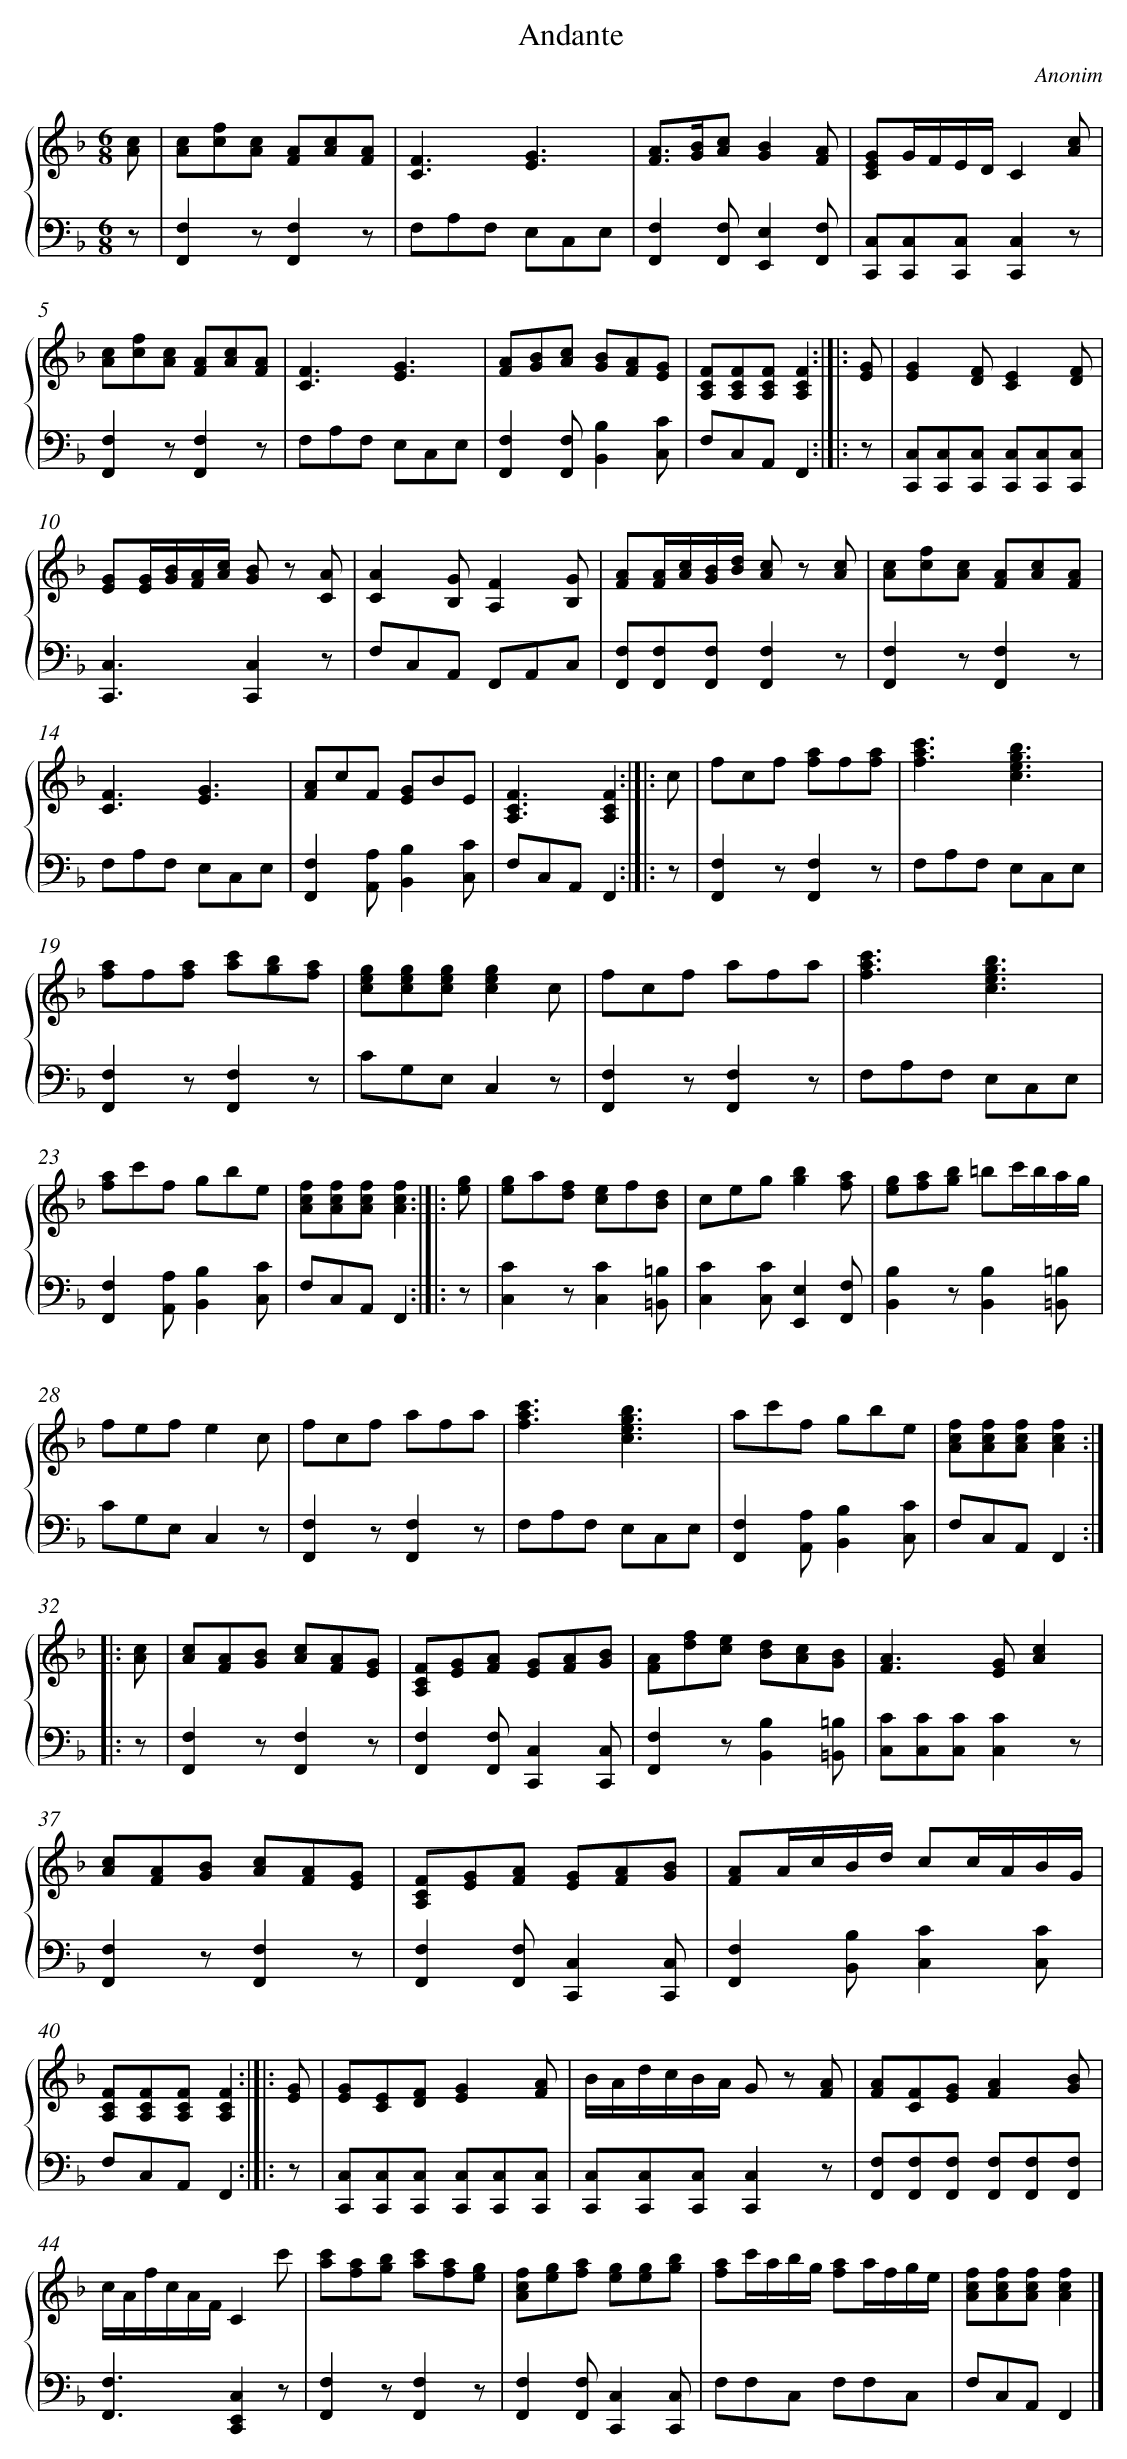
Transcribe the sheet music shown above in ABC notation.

X:1
T: Andante
C: Anonim
L: 1/8
M: 6/8
%%staves {1 2}
V: 1 clef=treble
V: 2 clef=bass
K: F
[V:1] [cA] [I:setbarnb 1]|
[V:2] z |
[V:1] [cA][fc][cA] [AF][cA][AF] |
[V:2] [F,2F,,2]z[F,2F,,2]z |
[V:1] [F3C3][G3E3] |
[V:2] F,A,F, E,C,E, |
[V:1] [AF]>[BG][cA][B2G2][AF] |
[V:2] [F,2F,,2][F,F,,][E,2E,,2][F,F,,] |
[V:1] [GEC]G/F/E/D/C2[cA] |
[V:2] [C,C,,][C,C,,][C,C,,][C,2C,,2]z |
[V:1] [cA][fc][cA] [AF][cA][AF] |
[V:2] [F,2F,,2]z[F,2F,,2]z |
[V:1] [F3C3][G3E3] |
[V:2] F,A,F, E,C,E, |
[V:1] [AF][BG][cA] [BG][AF][GE] |
[V:2] [F,2F,,2][F,F,,][B,2B,,2][CC,] |
[V:1] [FCA,][FCA,][FCA,][F2C2A,2] :|]|:
[V:2] F,C,A,,F,,2 :|]|:
[V:1] [GE] [I:setbarnb 9]|
[V:2] z |
[V:1] [G2E2][FD][E2C2][FD] |
[V:2] [C,C,,][C,C,,][C,C,,] [C,C,,][C,C,,][C,C,,] |
[V:1] [GE][G/E/][B/G/][A/F/][c/A/] [BG] z [AC] |
[V:2] [C,3C,,3][C,2C,,2]z |
[V:1] [A2C2][GB,][F2A,2][GB,] |
[V:2] F,C,A,, F,,A,,C, |
[V:1] [AF][A/F/][c/A/][B/G/][d/B/] [cA] z [cA] |
[V:2] [F,F,,][F,F,,][F,F,,][F,2F,,2]z |
[V:1] [cA][fc][cA] [AF][cA][AF] |
[V:2] [F,2F,,2]z[F,2F,,2]z |
[V:1] [F3C3][G3E3] |
[V:2] F,A,F, E,C,E, |
[V:1] [AF]cF [GE]BE |
[V:2] [F,2F,,2][A,A,,][B,2B,,2][CC,] |
[V:1] [F3C3A,3][F2C2A,2] :|]|:
[V:2] F,C,A,,F,,2 :|]|:
[V:1] c [I:setbarnb 17]|
[V:2] z |
[V:1] fcf [af]f[af] |
[V:2] [F,2F,,2]z[F,2F,,2]z |
[V:1] [c'3a3f3][b3g3e3c3] |
[V:2] F,A,F, E,C,E, |
[V:1] [af]f[af] [c'a][bg][af] |
[V:2] [F,2F,,2]z[F,2F,,2]z |
[V:1] [gec][gec][gec][g2e2c2]c |
[V:2] CG,E,C,2z |
[V:1] fcf afa |
[V:2] [F,2F,,2]z[F,2F,,2]z |
[V:1] [c'3a3f3][b3g3e3c3] |
[V:2] F,A,F, E,C,E, |
[V:1] [af]c'f gbe |
[V:2] [F,2F,,2][A,A,,][B,2B,,2][CC,] |
[V:1] [fcA][fcA][fcA][f2c2A2] :|]|:
[V:2] F,C,A,,F,,2 :|]|:
[V:1] [ge] [I:setbarnb 25]|
[V:2] z |
[V:1] [ge]a[fd] [ec]f[dB] |
[V:2] [C2C,2]z[C2C,2][=B,=B,,] |
[V:1] ceg[b2g2][af] |
[V:2] [C2C,2][CC,][E,2E,,2][F,F,,] |
[V:1] [ge][af][bg] =bc'/b/a/g/ |
[V:2] [B,2B,,2]z[B,2B,,2][=B,=B,,] |
[V:1] fefe2c |
[V:2] CG,E,C,2z |
[V:1] fcf afa |
[V:2] [F,2F,,2]z[F,2F,,2]z |
[V:1] [c'3a3f3][b3g3e3c3] |
[V:2] F,A,F, E,C,E, |
[V:1] ac'f gbe |
[V:2] [F,2F,,2][A,A,,][B,2B,,2][CC,] |
[V:1] [fcA][fcA][fcA][f2c2A2] :|]|:
[V:2] F,C,A,,F,,2 :|]|:
[V:1] [cA] [I:setbarnb 33]|
[V:2] z |
[V:1] [cA][AF][BG] [cA][AF][GE] |
[V:2] [F,2F,,2]z[F,2F,,2]z |
[V:1] [FCA,][GE][AF] [GE][AF][BG] |
[V:2] [F,2F,,2][F,F,,][C,2C,,2][C,C,,] |
[V:1] [AF][fd][ec] [dB][cA][BG] |
[V:2] [F,2F,,2]z[B,2B,,2][=B,=B,,] |
[V:1] [A2F2]>[G2E2][c2A2] |
[V:2] [CC,][CC,][CC,][C2C,2]z |
[V:1] [cA][AF][BG] [cA][AF][GE] |
[V:2] [F,2F,,2]z[F,2F,,2]z |
[V:1] [FCA,][GE][AF] [GE][AF][BG] |
[V:2] [F,2F,,2][F,F,,][C,2C,,2][C,C,,] |
[V:1] [AF]A/c/B/d/ cc/A/B/G/ |
[V:2] [F,2F,,2][B,B,,][C2C,2][CC,] |
[V:1] [FCA,][FCA,][FCA,][F2C2A,2] :|]|:
[V:2] F,C,A,,F,,2 :|]|:
[V:1] [GE] [I:setbarnb 41]|
[V:2] z |
[V:1] [GE][EC][FD][G2E2][AF] |
[V:2] [C,C,,][C,C,,][C,C,,] [C,C,,][C,C,,][C,C,,] |
[V:1] B/A/d/c/B/A/ G z [AF] |
[V:2] [C,C,,][C,C,,][C,C,,][C,2C,,2]z |
[V:1] [AF][FC][GE][A2F2][BG] |
[V:2] [F,F,,][F,F,,][F,F,,] [F,F,,][F,F,,][F,F,,] |
[V:1] c/A/f/c/A/F/C2c' |
[V:2] [F,3F,,3][C,2E,,2C,,2]z |
[V:1] [c'a][af][bg] [c'a][af][ge] |
[V:2] [F,2F,,2]z[F,2F,,2]z |
[V:1] [fcA][ge][af] [ge][ge][bg] |
[V:2] [F,2F,,2][F,F,,][C,2C,,2][C,C,,] |
[V:1] [af]c'/a/b/g/ [af]a/f/g/e/ |
[V:2] F,F,C, F,F,C, |
[V:1] [fcA][fcA][fcA][f2c2A2] |]
[V:2] F,C,A,,F,,2 |]
